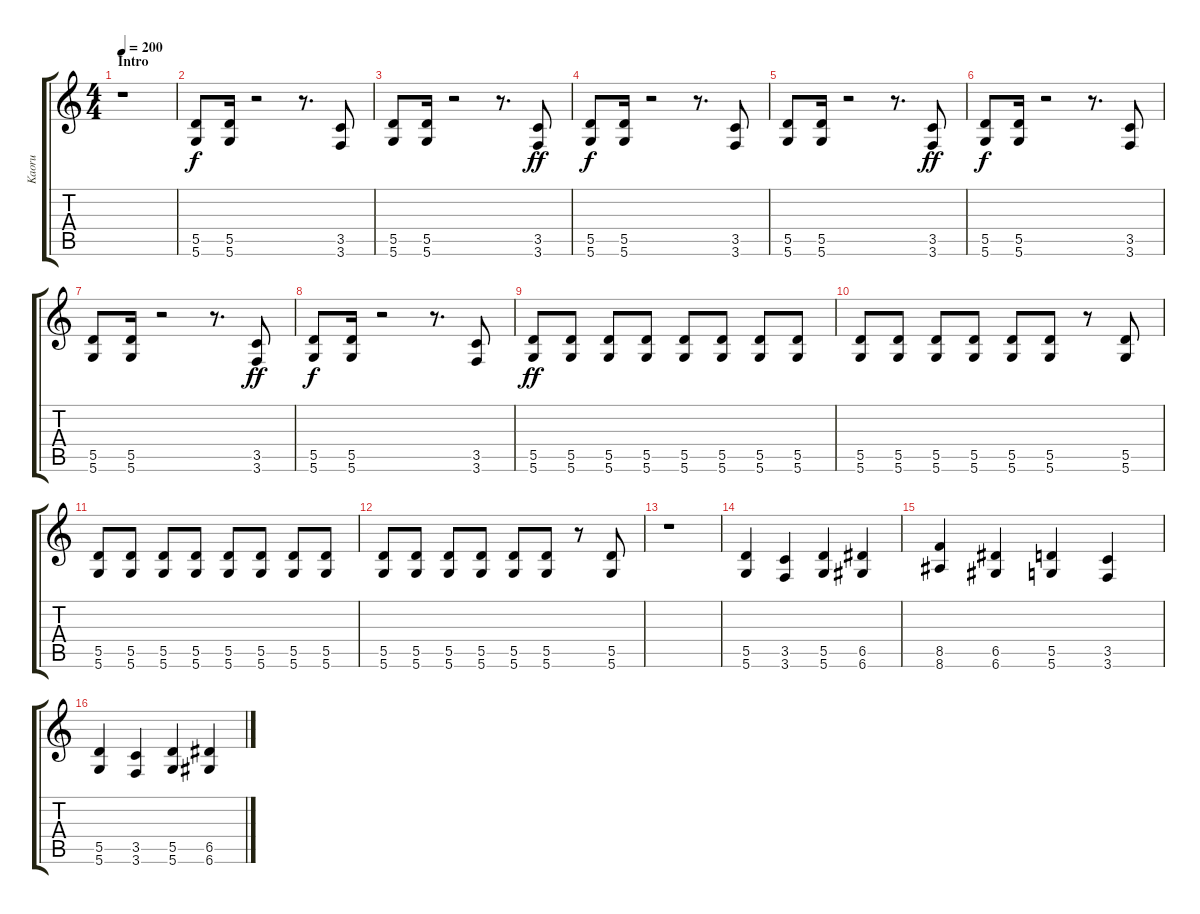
\track ("Kaoru" "Kaoru") {instrument distortionguitar}
\staff {score tabs}
\tuning (E4 B3 G3 D3 A2 D2) {hide}
\ts (4 4)
\section ("" "Intro")
\tempo 200
\clef g2
\ks c
r.1{dy f instrument distortionguitar} |
(5.5 5.6).8 (5.5 5.6).16 r.2 r.8{d} (3.5 3.6).8 |
(5.5 5.6).8 (5.5 5.6).16 r.2 r.8{d} (3.5 3.6).8{dy ff} |
(5.5 5.6).8{dy f} (5.5 5.6).16 r.2 r.8{d} (3.5 3.6).8 |
(5.5 5.6).8 (5.5 5.6).16 r.2 r.8{d} (3.5 3.6).8{dy ff} |
(5.5 5.6).8{dy f} (5.5 5.6).16 r.2 r.8{d} (3.5 3.6).8 |
(5.5 5.6).8 (5.5 5.6).16 r.2 r.8{d} (3.5 3.6).8{dy ff} |
(5.5 5.6).8{dy f} (5.5 5.6).16 r.2 r.8{d} (3.5 3.6).8 |
(5.5 5.6).8{dy ff} (5.5 5.6).8 (5.5 5.6).8 (5.5 5.6).8 (5.5 5.6).8 (5.5 5.6).8 (5.5 5.6).8 (5.5 5.6).8 |
(5.5 5.6).8 (5.5 5.6).8 (5.5 5.6).8 (5.5 5.6).8 (5.5 5.6).8 (5.5 5.6).8 r.8 (5.5 5.6).8 |
(5.5 5.6).8 (5.5 5.6).8 (5.5 5.6).8 (5.5 5.6).8 (5.5 5.6).8 (5.5 5.6).8 (5.5 5.6).8 (5.5 5.6).8 |
(5.5 5.6).8 (5.5 5.6).8 (5.5 5.6).8 (5.5 5.6).8 (5.5 5.6).8 (5.5 5.6).8 r.8 (5.5 5.6).8 |
r.1 |
(5.5 5.6).4 (3.5 3.6).4 (5.5 5.6).4 (6.5 6.6).4 |
(8.5 8.6).4 (6.5 6.6).4 (5.5 5.6).4 (3.5 3.6).4 |
(5.5 5.6).4 (3.5 3.6).4 (5.5 5.6).4 (6.5 6.6).4
